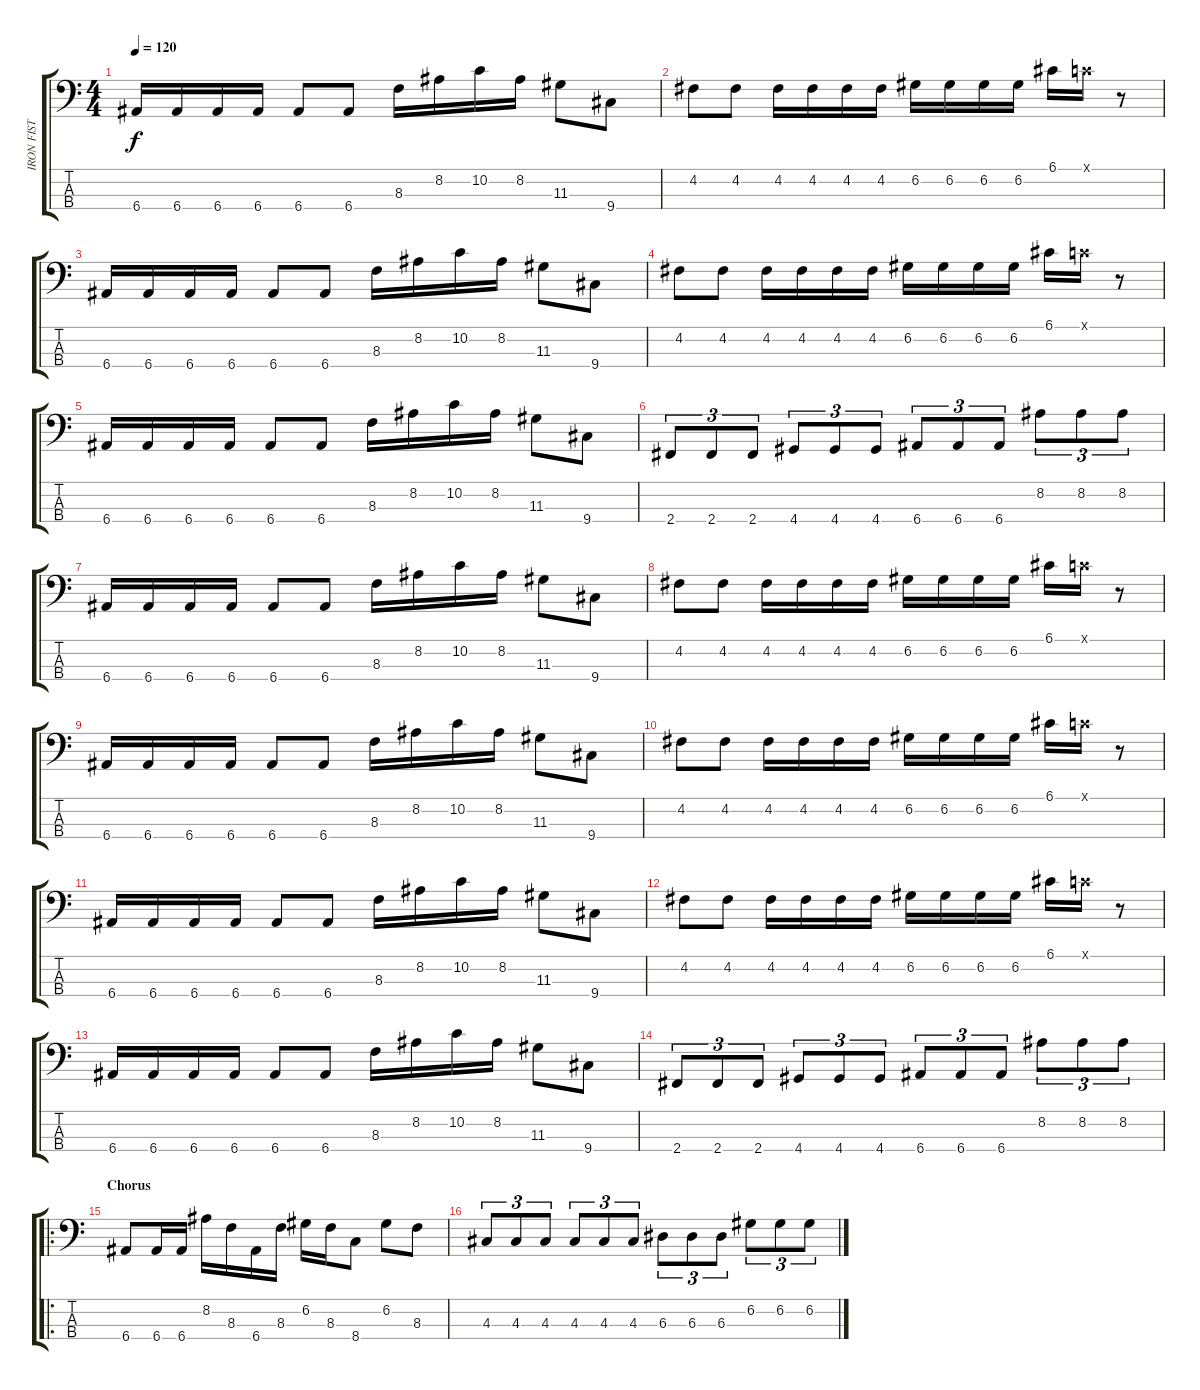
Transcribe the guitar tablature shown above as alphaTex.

\track ("IRON FIST" "IRON FIST") {instrument electricbassfinger}
\staff {score tabs}
\tuning (G2 D2 A1 E1) {hide}
\ts (4 4)
\tempo 120
\clef f4
\ks c
6.4.16{dy f} 6.4.16 6.4.16 6.4.16 6.4.8 6.4.8 8.3.16 8.2.16 10.2.16 8.2.16 11.3.8 9.4.8 |
4.2.8 4.2.8 4.2.16 4.2.16 4.2.16 4.2.16 6.2.16 6.2.16 6.2.16 6.2.16 6.1.16 5.1{x}.16 r.8 |
6.4.16 6.4.16 6.4.16 6.4.16 6.4.8 6.4.8 8.3.16 8.2.16 10.2.16 8.2.16 11.3.8 9.4.8 |
4.2.8 4.2.8 4.2.16 4.2.16 4.2.16 4.2.16 6.2.16 6.2.16 6.2.16 6.2.16 6.1.16 5.1{x}.16 r.8 |
6.4.16 6.4.16 6.4.16 6.4.16 6.4.8 6.4.8 8.3.16 8.2.16 10.2.16 8.2.16 11.3.8 9.4.8 |
2.4.8{tu (3 2)} 2.4.8{tu (3 2)} 2.4.8{tu (3 2)} 4.4.8{tu (3 2)} 4.4.8{tu (3 2)} 4.4.8{tu (3 2)} 6.4.8{tu (3 2)} 6.4.8{tu (3 2)} 6.4.8{tu (3 2)} 8.2.8{tu (3 2)} 8.2.8{tu (3 2)} 8.2.8{tu (3 2)} |
6.4.16 6.4.16 6.4.16 6.4.16 6.4.8 6.4.8 8.3.16 8.2.16 10.2.16 8.2.16 11.3.8 9.4.8 |
4.2.8 4.2.8 4.2.16 4.2.16 4.2.16 4.2.16 6.2.16 6.2.16 6.2.16 6.2.16 6.1.16 5.1{x}.16 r.8 |
6.4.16 6.4.16 6.4.16 6.4.16 6.4.8 6.4.8 8.3.16 8.2.16 10.2.16 8.2.16 11.3.8 9.4.8 |
4.2.8 4.2.8 4.2.16 4.2.16 4.2.16 4.2.16 6.2.16 6.2.16 6.2.16 6.2.16 6.1.16 5.1{x}.16 r.8 |
6.4.16 6.4.16 6.4.16 6.4.16 6.4.8 6.4.8 8.3.16 8.2.16 10.2.16 8.2.16 11.3.8 9.4.8 |
4.2.8 4.2.8 4.2.16 4.2.16 4.2.16 4.2.16 6.2.16 6.2.16 6.2.16 6.2.16 6.1.16 5.1{x}.16 r.8 |
6.4.16 6.4.16 6.4.16 6.4.16 6.4.8 6.4.8 8.3.16 8.2.16 10.2.16 8.2.16 11.3.8 9.4.8 |
2.4.8{tu (3 2)} 2.4.8{tu (3 2)} 2.4.8{tu (3 2)} 4.4.8{tu (3 2)} 4.4.8{tu (3 2)} 4.4.8{tu (3 2)} 6.4.8{tu (3 2)} 6.4.8{tu (3 2)} 6.4.8{tu (3 2)} 8.2.8{tu (3 2)} 8.2.8{tu (3 2)} 8.2.8{tu (3 2)} |
\ro
\section ("" "Chorus")
6.4.8 6.4.16 6.4.16 8.2.16 8.3.16 6.4.16 8.3.16 6.2.16 8.3.16 8.4.8 6.2.8 8.3.8 |
4.3.8{tu (3 2)} 4.3.8{tu (3 2)} 4.3.8{tu (3 2)} 4.3.8{tu (3 2)} 4.3.8{tu (3 2)} 4.3.8{tu (3 2)} 6.3.8{tu (3 2)} 6.3.8{tu (3 2)} 6.3.8{tu (3 2)} 6.2.8{tu (3 2)} 6.2.8{tu (3 2)} 6.2.8{tu (3 2)}
